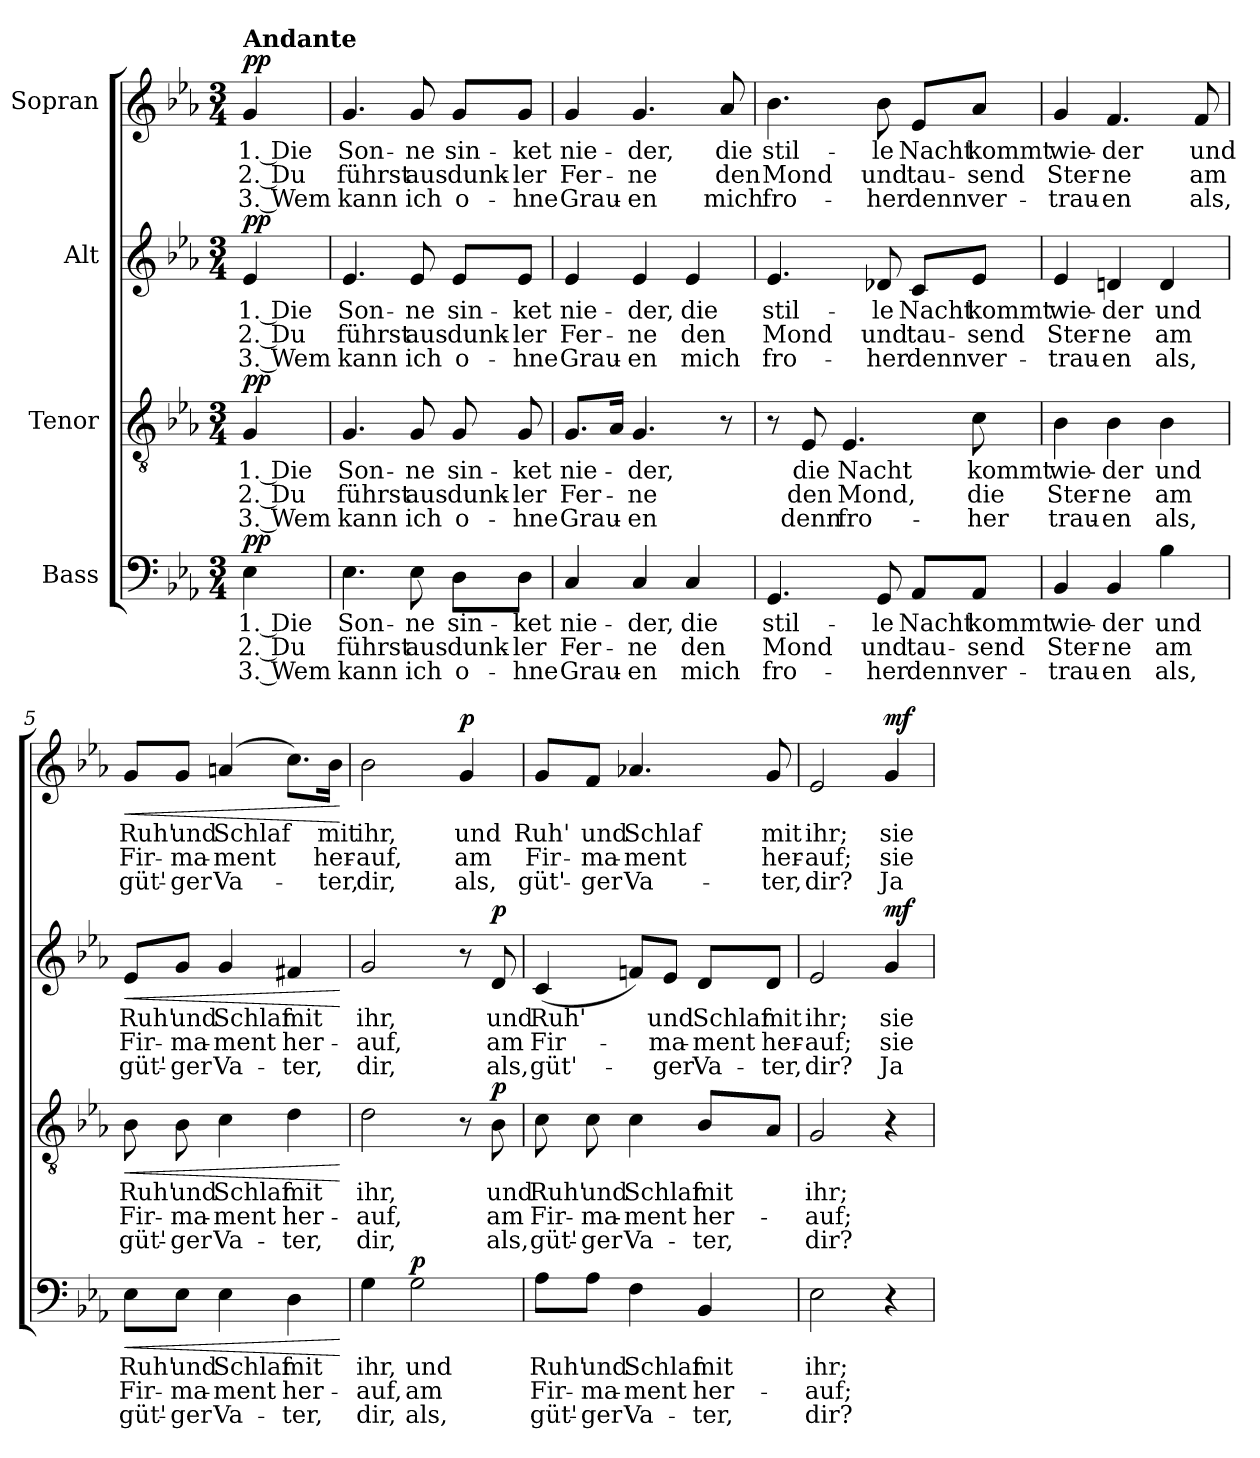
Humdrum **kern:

**kern	**text	**text	**text	**dynam	**kern	**text	**text	**text	**dynam	**kern	**text	**text	**text	**dynam	**kern	**text	**text	**text	**dynam
*part4	*part4	*part4	*part4	*part4	*part3	*part3	*part3	*part3	*part3	*part2	*part2	*part2	*part2	*part2	*part1	*part1	*part1	*part1	*part1
*staff4	*staff4	*staff4	*staff4	*staff4	*staff3	*staff3	*staff3	*staff3	*staff3	*staff2	*staff2	*staff2	*staff2	*staff2	*staff1	*staff1	*staff1	*staff1	*staff1
*I"Bass	*	*	*	*	*I"Tenor	*	*	*	*	*I"Alt	*	*	*	*	*I"Sopran	*	*	*	*
*clefF4	*	*	*	*	*clefGv2	*	*	*	*	*clefG2	*	*	*	*	*clefG2	*	*	*	*
*k[b-e-a-]	*	*	*	*	*k[b-e-a-]	*	*	*	*	*k[b-e-a-]	*	*	*	*	*k[b-e-a-]	*	*	*	*
*M3/4	*	*	*	*	*M3/4	*	*	*	*	*M3/4	*	*	*	*	*M3/4	*	*	*	*
=	=	=	=	=	=	=	=	=	=	=	=	=	=	=	=	=	=	=	=
!	!	!	!	!	!	!	!	!	!	!	!	!	!	!	!LO:TX:a:B:t=Andante	!	!	!	!
!	!LO:LY:b	!LO:LY:b	!LO:LY:b	!LO:DY:a	!	!LO:LY:b	!LO:LY:b	!LO:LY:b	!LO:DY:a	!	!LO:LY:b	!LO:LY:b	!LO:LY:b	!LO:DY:a	!	!LO:LY:b	!LO:LY:b	!LO:LY:b	!LO:DY:a
4E-\	1. Die	2. Du	3. Wem	pp	4G/	1. Die	2. Du	3. Wem	pp	4e-/	1. Die	2. Du	3. Wem	pp	4g/	1. Die	2. Du	3. Wem	pp
=1	=1	=1	=1	=1	=1	=1	=1	=1	=1	=1	=1	=1	=1	=1	=1	=1	=1	=1	=1
!	!LO:LY:b	!LO:LY:b	!LO:LY:b	!	!	!LO:LY:b	!LO:LY:b	!LO:LY:b	!	!	!LO:LY:b	!LO:LY:b	!LO:LY:b	!	!	!LO:LY:b	!LO:LY:b	!LO:LY:b	!
4.E-\	Son-	führst	kann	.	4.G/	Son-	führst	kann	.	4.e-/	Son-	führst	kann	.	4.g/	Son-	führst	kann	.
!	!LO:LY:b	!LO:LY:b	!LO:LY:b	!	!	!LO:LY:b	!LO:LY:b	!LO:LY:b	!	!	!LO:LY:b	!LO:LY:b	!LO:LY:b	!	!	!LO:LY:b	!LO:LY:b	!LO:LY:b	!
8E-\	-ne	aus	ich	.	8G/	-ne	aus	ich	.	8e-/	-ne	aus	ich	.	8g/	-ne	aus	ich	.
!	!LO:LY:b	!LO:LY:b	!LO:LY:b	!	!	!LO:LY:b	!LO:LY:b	!LO:LY:b	!	!	!LO:LY:b	!LO:LY:b	!LO:LY:b	!	!	!LO:LY:b	!LO:LY:b	!LO:LY:b	!
8D\L	sin-	dunk-	o-	.	8G/	sin-	dunk-	o-	.	8e-/L	sin-	dunk-	o-	.	8g/L	sin-	dunk-	o-	.
!	!LO:LY:b	!LO:LY:b	!LO:LY:b	!	!	!LO:LY:b	!LO:LY:b	!LO:LY:b	!	!	!LO:LY:b	!LO:LY:b	!LO:LY:b	!	!	!LO:LY:b	!LO:LY:b	!LO:LY:b	!
8D\J	-ket	-ler	-hne	.	8G/	-ket	-ler	-hne	.	8e-/J	-ket	-ler	-hne	.	8g/J	-ket	-ler	-hne	.
=2	=2	=2	=2	=2	=2	=2	=2	=2	=2	=2	=2	=2	=2	=2	=2	=2	=2	=2	=2
!	!LO:LY:b	!LO:LY:b	!LO:LY:b	!	!	!LO:LY:b	!LO:LY:b	!LO:LY:b	!	!	!LO:LY:b	!LO:LY:b	!LO:LY:b	!	!	!LO:LY:b	!LO:LY:b	!LO:LY:b	!
4C/	nie-	Fer-	Grau-	.	8.G/L	nie-	Fer-	Grau-	.	4e-/	nie-	Fer-	Grau-	.	4g/	nie-	Fer-	Grau-	.
.	.	.	.	.	16A-/Jk	.	.	.	.	.	.	.	.	.	.	.	.	.	.
!	!LO:LY:b	!LO:LY:b	!LO:LY:b	!	!	!LO:LY:b	!LO:LY:b	!LO:LY:b	!	!	!LO:LY:b	!LO:LY:b	!LO:LY:b	!	!	!LO:LY:b	!LO:LY:b	!LO:LY:b	!
4C/	-der,	-ne	-en	.	4.G/	-der,	-ne	-en	.	4e-/	-der,	-ne	-en	.	4.g/	-der,	-ne	-en	.
!	!LO:LY:b	!LO:LY:b	!LO:LY:b	!	!	!	!	!	!	!	!LO:LY:b	!LO:LY:b	!LO:LY:b	!	!	!	!	!	!
4C/	die	den	mich	.	.	.	.	.	.	4e-/	die	den	mich	.	.	.	.	.	.
!	!	!	!	!	!	!	!	!	!	!	!	!	!	!	!	!LO:LY:b	!LO:LY:b	!LO:LY:b	!
.	.	.	.	.	8r	.	.	.	.	.	.	.	.	.	8a-/	die	den	mich	.
!!LO:LB:g=z
=3	=3	=3	=3	=3	=3	=3	=3	=3	=3	=3	=3	=3	=3	=3	=3	=3	=3	=3	=3
!	!LO:LY:b	!LO:LY:b	!LO:LY:b	!	!	!	!	!	!	!	!LO:LY:b	!LO:LY:b	!LO:LY:b	!	!	!LO:LY:b	!LO:LY:b	!LO:LY:b	!
4.GG/	stil-	Mond	fro-	.	8r	.	.	.	.	4.e-/	stil-	Mond	fro-	.	4.b-\	stil-	Mond	fro-	.
!	!	!	!	!	!	!LO:LY:b	!LO:LY:b	!LO:LY:b	!	!	!	!	!	!	!	!	!	!	!
.	.	.	.	.	8E-/	die	den	denn	.	.	.	.	.	.	.	.	.	.	.
!	!	!	!	!	!	!LO:LY:b	!LO:LY:b	!LO:LY:b	!	!	!	!	!	!	!	!	!	!	!
.	.	.	.	.	4.E-/	Nacht	Mond,	fro-	.	.	.	.	.	.	.	.	.	.	.
!	!LO:LY:b	!LO:LY:b	!LO:LY:b	!	!	!	!	!	!	!	!LO:LY:b	!LO:LY:b	!LO:LY:b	!	!	!LO:LY:b	!LO:LY:b	!LO:LY:b	!
8GG/	-le	und	-her	.	.	.	.	.	.	8d-X/	-le	und	-her	.	8b-\	-le	und	-her	.
!	!LO:LY:b	!LO:LY:b	!LO:LY:b	!	!	!	!	!	!	!	!LO:LY:b	!LO:LY:b	!LO:LY:b	!	!	!LO:LY:b	!LO:LY:b	!LO:LY:b	!
8AA-/L	Nacht	tau-	denn	.	.	.	.	.	.	8c/L	Nacht	tau-	denn	.	8e-/L	Nacht	tau-	denn	.
!	!LO:LY:b	!LO:LY:b	!LO:LY:b	!	!	!LO:LY:b	!LO:LY:b	!LO:LY:b	!	!	!LO:LY:b	!LO:LY:b	!LO:LY:b	!	!	!LO:LY:b	!LO:LY:b	!LO:LY:b	!
8AA-/J	kommt	-send	ver-	.	8c\	kommt	die	-her	.	8e-/J	kommt	-send	ver-	.	8a-/J	kommt	-send	ver-	.
=4	=4	=4	=4	=4	=4	=4	=4	=4	=4	=4	=4	=4	=4	=4	=4	=4	=4	=4	=4
!	!LO:LY:b	!LO:LY:b	!LO:LY:b	!	!	!LO:LY:b	!LO:LY:b	!LO:LY:b	!	!	!LO:LY:b	!LO:LY:b	!LO:LY:b	!	!	!LO:LY:b	!LO:LY:b	!LO:LY:b	!
4BB-/	wie-	Ster-	-trau-	.	4B-\	wie-	Ster-	trau-	.	4e-/	wie-	Ster-	-trau-	.	4g/	wie-	Ster-	-trau-	.
!	!LO:LY:b	!LO:LY:b	!LO:LY:b	!	!	!LO:LY:b	!LO:LY:b	!LO:LY:b	!	!	!LO:LY:b	!LO:LY:b	!LO:LY:b	!	!	!LO:LY:b	!LO:LY:b	!LO:LY:b	!
4BB-/	-der	-ne	-en	.	4B-\	-der	-ne	-en	.	4dn/	-der	-ne	-en	.	4.f/	-der	-ne	-en	.
!	!LO:LY:b	!LO:LY:b	!LO:LY:b	!	!	!LO:LY:b	!LO:LY:b	!LO:LY:b	!	!	!LO:LY:b	!LO:LY:b	!LO:LY:b	!	!	!	!	!	!
4B-\	und	am	als,	.	4B-\	und	am	als,	.	4d/	und	am	als,	.	.	.	.	.	.
!	!	!	!	!	!	!	!	!	!	!	!	!	!	!	!	!LO:LY:b	!LO:LY:b	!LO:LY:b	!
.	.	.	.	.	.	.	.	.	.	.	.	.	.	.	8f/	und	am	als,	.
=5	=5	=5	=5	=5	=5	=5	=5	=5	=5	=5	=5	=5	=5	=5	=5	=5	=5	=5	=5
!	!LO:LY:b	!LO:LY:b	!LO:LY:b	!LO:HP:b	!	!LO:LY:b	!LO:LY:b	!LO:LY:b	!LO:HP:b	!	!LO:LY:b	!LO:LY:b	!LO:LY:b	!LO:HP:b	!	!LO:LY:b	!LO:LY:b	!LO:LY:b	!LO:HP:b
8E-\L	Ruh'	Fir-	güt'-	<	8B-\	Ruh'	Fir-	güt'-	<	8e-/L	Ruh'	Fir-	güt'-	<	8g/L	Ruh'	Fir-	güt'-	<
!	!LO:LY:b	!LO:LY:b	!LO:LY:b	!	!	!LO:LY:b	!LO:LY:b	!LO:LY:b	!	!	!LO:LY:b	!LO:LY:b	!LO:LY:b	!	!	!LO:LY:b	!LO:LY:b	!LO:LY:b	!
8E-\J	und	-ma-	-ger	.	8B-\	und	-ma-	-ger	.	8g/J	und	-ma-	-ger	.	8g/J	und	-ma-	-ger	.
!	!LO:LY:b	!LO:LY:b	!LO:LY:b	!	!	!LO:LY:b	!LO:LY:b	!LO:LY:b	!	!	!LO:LY:b	!LO:LY:b	!LO:LY:b	!	!	!LO:LY:b	!LO:LY:b	!LO:LY:b	!
4E-\	Schlaf	-ment	Va-	.	4c\	Schlaf	-ment	Va-	.	4g/	Schlaf	-ment	Va-	.	(4an/	Schlaf	-ment	Va-	.
!	!LO:LY:b	!LO:LY:b	!LO:LY:b	!	!	!LO:LY:b	!LO:LY:b	!LO:LY:b	!	!	!LO:LY:b	!LO:LY:b	!LO:LY:b	!	!	!	!	!	!
4D\	mit	her-	-ter,	.	4d\	mit	her-	-ter,	.	4f#X/	mit	her-	-ter,	.	8.cc\L)	.	.	.	.
!	!	!	!	!	!	!	!	!	!	!	!	!	!	!	!	!LO:LY:b	!LO:LY:b	!LO:LY:b	!
.	.	.	.	.	.	.	.	.	.	.	.	.	.	.	16b-\Jk	mit	her-	-ter,	.
.	.	.	.	[	.	.	.	.	[	.	.	.	.	[	.	.	.	.	[
!!LO:PB:g=z
=6	=6	=6	=6	=6	=6	=6	=6	=6	=6	=6	=6	=6	=6	=6	=6	=6	=6	=6	=6
!	!LO:LY:b	!LO:LY:b	!LO:LY:b	!	!	!LO:LY:b	!LO:LY:b	!LO:LY:b	!	!	!LO:LY:b	!LO:LY:b	!LO:LY:b	!	!	!LO:LY:b	!LO:LY:b	!LO:LY:b	!
4G\	ihr,	-auf,	dir,	.	2d\	ihr,	-auf,	dir,	.	2g/	ihr,	-auf,	dir,	.	2b-\	ihr,	-auf,	dir,	.
!	!LO:LY:b	!LO:LY:b	!LO:LY:b	!LO:DY:a	!	!	!	!	!	!	!	!	!	!	!	!	!	!	!
2G\	und	am	als,	p	.	.	.	.	.	.	.	.	.	.	.	.	.	.	.
!	!	!	!	!	!	!	!	!	!	!	!	!	!	!	!	!LO:LY:b	!LO:LY:b	!LO:LY:b	!LO:DY:a
.	.	.	.	.	8r	.	.	.	.	8r	.	.	.	.	4g/	und	am	als,	p
!	!	!	!	!	!	!LO:LY:b	!LO:LY:b	!LO:LY:b	!LO:DY:a	!	!LO:LY:b	!LO:LY:b	!LO:LY:b	!LO:DY:a	!	!	!	!	!
.	.	.	.	.	8B-\	und	am	als,	p	8d/	und	am	als,	p	.	.	.	.	.
=7	=7	=7	=7	=7	=7	=7	=7	=7	=7	=7	=7	=7	=7	=7	=7	=7	=7	=7	=7
!	!LO:LY:b	!LO:LY:b	!LO:LY:b	!	!	!LO:LY:b	!LO:LY:b	!LO:LY:b	!	!	!LO:LY:b	!LO:LY:b	!LO:LY:b	!	!	!LO:LY:b	!LO:LY:b	!LO:LY:b	!
8A-\L	Ruh'	Fir-	güt'-	.	8c\	Ruh'	Fir-	güt'-	.	(4c/	Ruh'	Fir-	güt'-	.	8g/L	Ruh'	Fir-	güt'-	.
!	!LO:LY:b	!LO:LY:b	!LO:LY:b	!	!	!LO:LY:b	!LO:LY:b	!LO:LY:b	!	!	!	!	!	!	!	!LO:LY:b	!LO:LY:b	!LO:LY:b	!
8A-\J	und	-ma-	-ger	.	8c\	und	-ma-	-ger	.	.	.	.	.	.	8f/J	und	-ma-	-ger	.
!	!LO:LY:b	!LO:LY:b	!LO:LY:b	!	!	!LO:LY:b	!LO:LY:b	!LO:LY:b	!	!	!	!	!	!	!	!LO:LY:b	!LO:LY:b	!LO:LY:b	!
4F\	Schlaf	-ment	Va-	.	4c\	Schlaf	-ment	Va-	.	8fn/L)	.	.	.	.	4.a-X/	Schlaf	-ment	Va-	.
!	!	!	!	!	!	!	!	!	!	!	!LO:LY:b	!LO:LY:b	!LO:LY:b	!	!	!	!	!	!
.	.	.	.	.	.	.	.	.	.	8e-/J	und	-ma-	-ger	.	.	.	.	.	.
!	!LO:LY:b	!LO:LY:b	!LO:LY:b	!	!	!LO:LY:b	!LO:LY:b	!LO:LY:b	!	!	!LO:LY:b	!LO:LY:b	!LO:LY:b	!	!	!	!	!	!
4BB-/	mit	her-	-ter,	.	8B-/L	mit	her-	-ter,	.	8d/L	Schlaf	-ment	Va-	.	.	.	.	.	.
!	!	!	!	!	!	!	!	!	!	!	!LO:LY:b	!LO:LY:b	!LO:LY:b	!	!	!LO:LY:b	!LO:LY:b	!LO:LY:b	!
.	.	.	.	.	8A-/J	.	.	.	.	8d/J	mit	her-	-ter,	.	8g/	mit	her-	-ter,	.
=8	=8	=8	=8	=8	=8	=8	=8	=8	=8	=8	=8	=8	=8	=8	=8	=8	=8	=8	=8
!	!LO:LY:b	!LO:LY:b	!LO:LY:b	!	!	!LO:LY:b	!LO:LY:b	!LO:LY:b	!	!	!LO:LY:b	!LO:LY:b	!LO:LY:b	!	!	!LO:LY:b	!LO:LY:b	!LO:LY:b	!
2E-\	ihr;	-auf;	dir?	.	2G/	ihr;	-auf;	dir?	.	2e-/	ihr;	-auf;	dir?	.	2e-/	ihr;	-auf;	dir?	.
!	!	!	!	!	!	!	!	!	!	!	!LO:LY:b	!LO:LY:b	!LO:LY:b	!LO:DY:a	!	!LO:LY:b	!LO:LY:b	!LO:LY:b	!LO:DY:a
4r	.	.	.	.	4r	.	.	.	.	4g/	sie	sie	Ja	mf	4g/	sie	sie	Ja	mf
=	=	=	=	=	=	=	=	=	=	=	=	=	=	=	=	=	=	=	=
*-	*-	*-	*-	*-	*-	*-	*-	*-	*-	*-	*-	*-	*-	*-	*-	*-	*-	*-	*-
